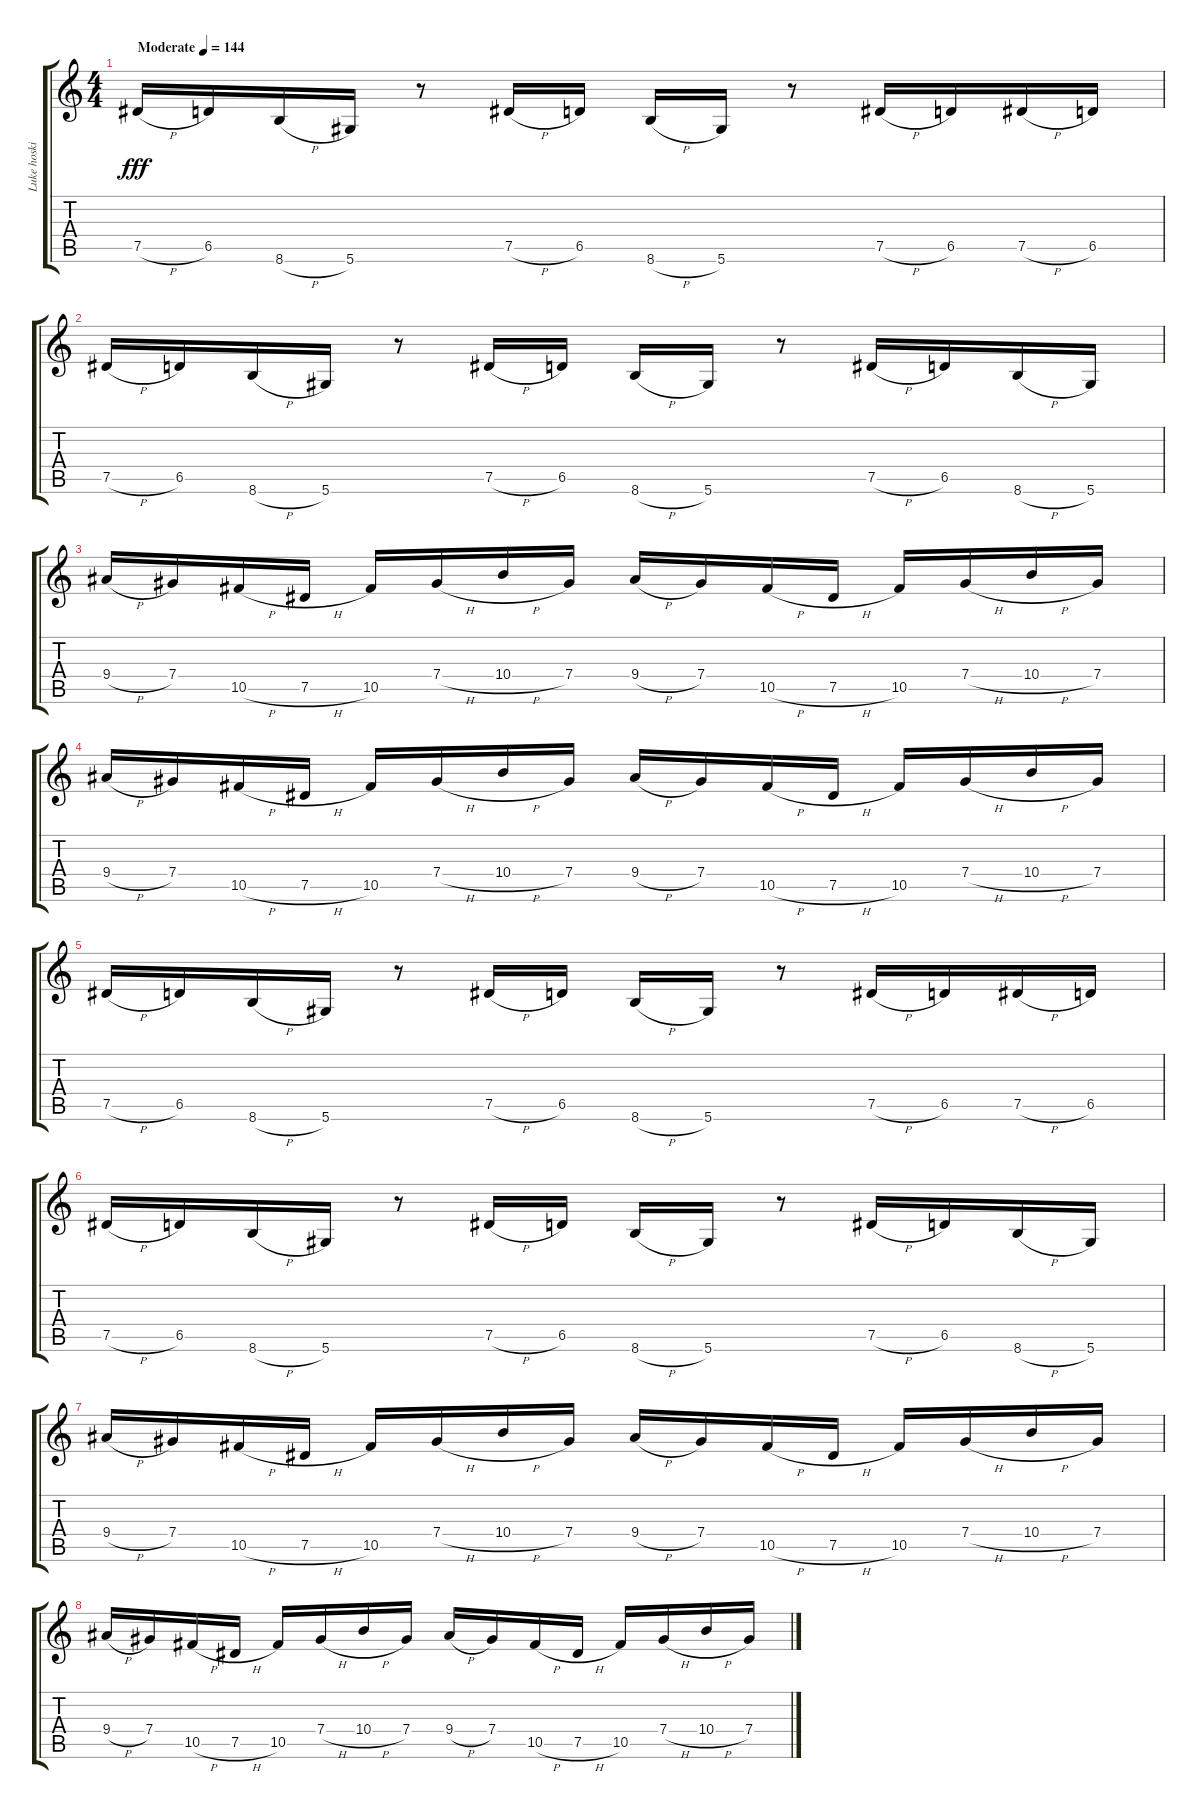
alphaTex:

\track ("Luke hoskin" "Luke hoski") {solo instrument distortionguitar}
\staff {score tabs}
\tuning (Eb4 Bb3 Gb3 Db3 Ab2 Eb2) {hide}
\ts (4 4)
\tempo (144 "Moderate")
\clef g2
\ks c
7.5{h}.16{dy fff instrument distortionguitar} 6.5.16 8.6{h}.16 5.6.16 r.8 7.5{h}.16 6.5.16 8.6{h}.16 5.6.16 r.8 7.5{h}.16 6.5.16 7.5{h}.16 6.5.16 |
7.5{h}.16 6.5.16 8.6{h}.16 5.6.16 r.8 7.5{h}.16 6.5.16 8.6{h}.16 5.6.16 r.8 7.5{h}.16 6.5.16 8.6{h}.16 5.6.16 |
9.4{h}.16 7.4.16 10.5{h}.16 7.5{h}.16 10.5.16 7.4{h}.16 10.4{h}.16 7.4.16 9.4{h}.16 7.4.16 10.5{h}.16 7.5{h}.16 10.5.16 7.4{h}.16 10.4{h}.16 7.4.16 |
9.4{h}.16 7.4.16 10.5{h}.16 7.5{h}.16 10.5.16 7.4{h}.16 10.4{h}.16 7.4.16 9.4{h}.16 7.4.16 10.5{h}.16 7.5{h}.16 10.5.16 7.4{h}.16 10.4{h}.16 7.4.16 |
7.5{h}.16 6.5.16 8.6{h}.16 5.6.16 r.8 7.5{h}.16 6.5.16 8.6{h}.16 5.6.16 r.8 7.5{h}.16 6.5.16 7.5{h}.16 6.5.16 |
7.5{h}.16 6.5.16 8.6{h}.16 5.6.16 r.8 7.5{h}.16 6.5.16 8.6{h}.16 5.6.16 r.8 7.5{h}.16 6.5.16 8.6{h}.16 5.6.16 |
9.4{h}.16 7.4.16 10.5{h}.16 7.5{h}.16 10.5.16 7.4{h}.16 10.4{h}.16 7.4.16 9.4{h}.16 7.4.16 10.5{h}.16 7.5{h}.16 10.5.16 7.4{h}.16 10.4{h}.16 7.4.16 |
9.4{h}.16 7.4.16 10.5{h}.16 7.5{h}.16 10.5.16 7.4{h}.16 10.4{h}.16 7.4.16 9.4{h}.16 7.4.16 10.5{h}.16 7.5{h}.16 10.5.16 7.4{h}.16 10.4{h}.16 7.4.16
